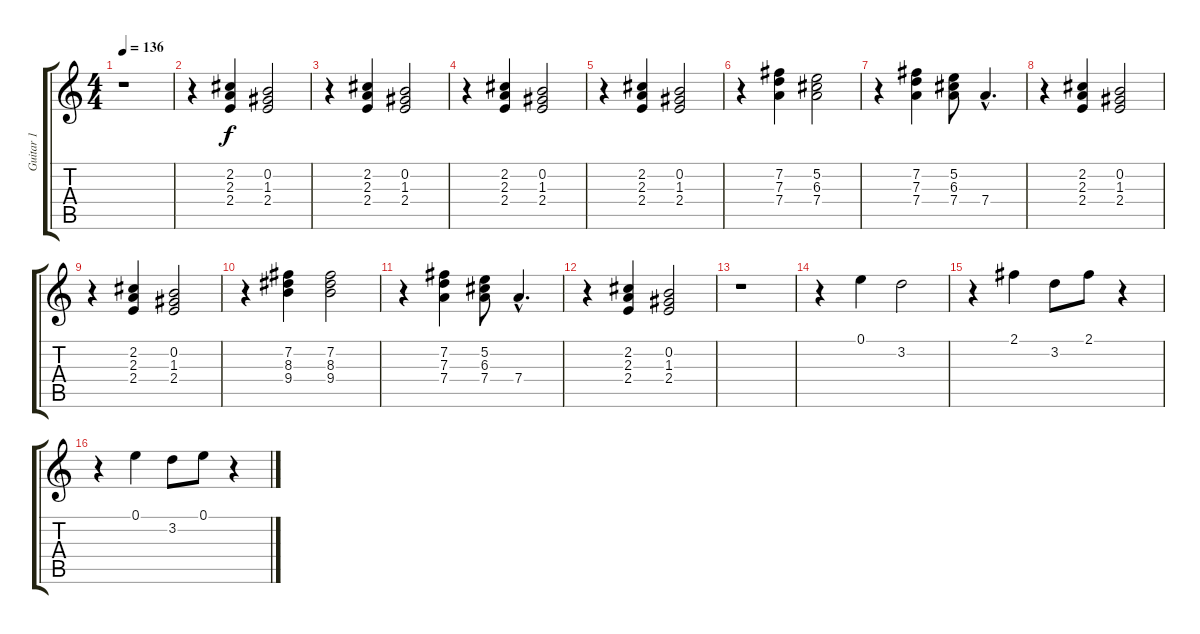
\track ("Guitar 1" "Guitar 1") {instrument electricguitarclean}
\staff {score tabs}
\tuning (E4 B3 G3 D3 A2 E2) {hide}
\ts (4 4)
\tempo 136
\clef g2
\ks c
r.1{dy f} |
r.4 (2.2 2.3 2.4).4 (0.2 1.3 2.4).2 |
r.4 (2.2 2.3 2.4).4 (0.2 1.3 2.4).2 |
r.4 (2.2 2.3 2.4).4 (0.2 1.3 2.4).2 |
r.4 (2.2 2.3 2.4).4 (0.2 1.3 2.4).2 |
r.4 (7.2 7.3 7.4).4 (5.2 6.3 7.4).2 |
r.4 (7.2 7.3 7.4).4 (5.2 6.3 7.4).8 7.4{hac}.4{d} |
r.4 (2.2 2.3 2.4).4 (0.2 1.3 2.4).2 |
r.4 (2.2 2.3 2.4).4 (0.2 1.3 2.4).2 |
r.4 (7.2 8.3 9.4).4 (7.2 8.3 9.4).2 |
r.4 (7.2 7.3 7.4).4 (5.2 6.3 7.4).8 7.4{hac}.4{d} |
r.4 (2.2 2.3 2.4).4 (0.2 1.3 2.4).2 |
r.1 |
r.4 0.1.4 3.2.2 |
r.4 2.1.4 3.2.8 2.1.8 r.4 |
r.4 0.1.4 3.2.8 0.1.8 r.4
